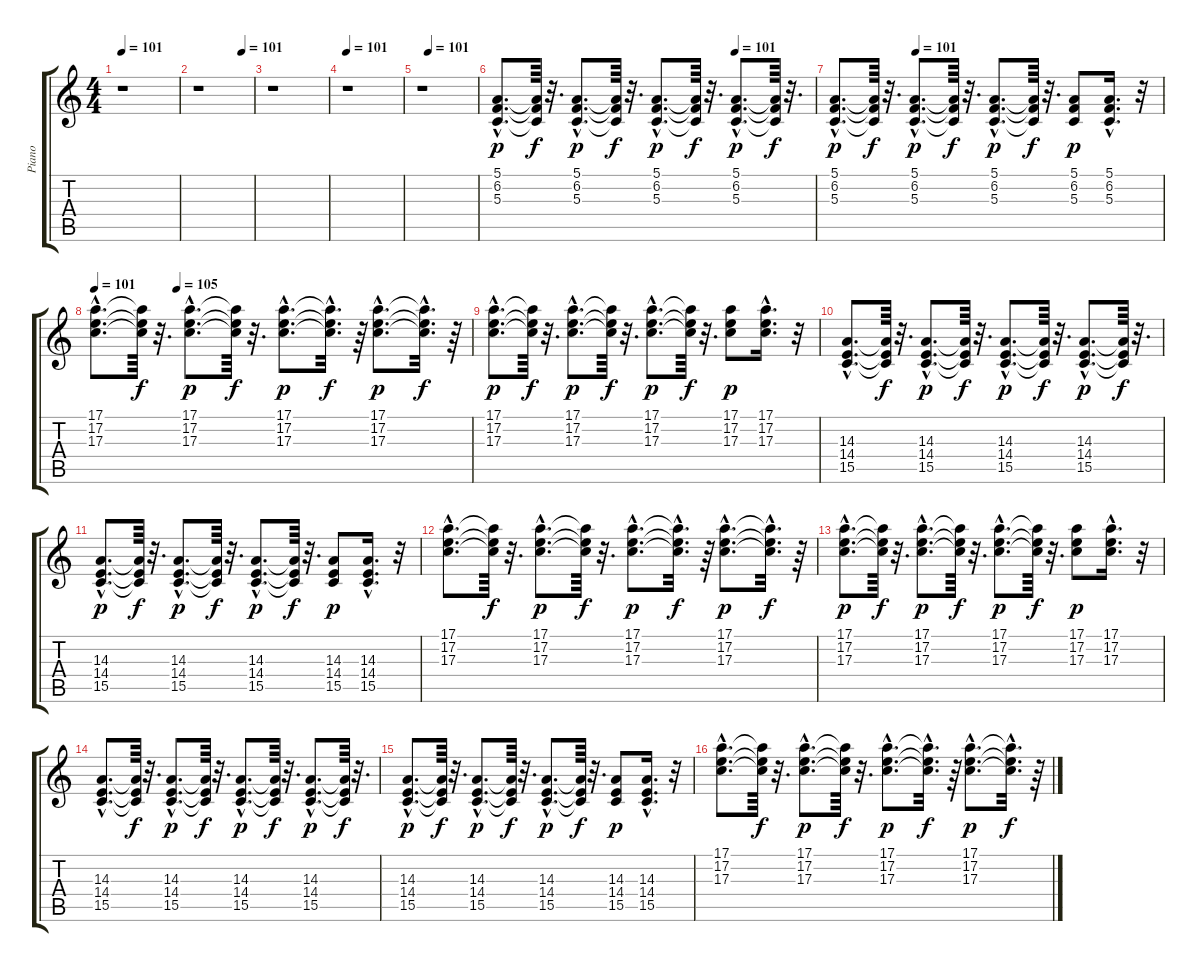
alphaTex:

\track ("Piano" "Piano") {instrument acousticgrandpiano}
\staff {score tabs}
\tuning (E4 B3 G3 D3 A2 E2) {hide}
\ts (4 4)
\tempo 101
\clef g2
\ks c
r.1{dy f} |
\tempo (101 0.796875)
r.1 |
r.1 |
\tempo 101
r.1 |
\tempo (101 0.125)
r.1 |
\tempo (101 0.75)
(5.1{hac} 6.2{hac} 5.3{hac}).8{d dy p} (5.1{t} 6.2{t} 5.3{t}).64{dy f} r.32{d} (5.1{hac} 6.2{hac} 5.3{hac}).8{d dy p} (5.1{t} 6.2{t} 5.3{t}).64{dy f} r.32{d} (5.1{hac} 6.2{hac} 5.3{hac}).8{d dy p} (5.1{t} 6.2{t} 5.3{t}).64{dy f} r.32{d} (5.1{hac} 6.2{hac} 5.3{hac}).8{d dy p} (5.1{t} 6.2{t} 5.3{t}).64{dy f} r.32{d} |
\tempo (101 0.25)
(5.1{hac} 6.2{hac} 5.3{hac}).8{d dy p} (5.1{t} 6.2{t} 5.3{t}).64{dy f} r.32{d} (5.1{hac} 6.2{hac} 5.3{hac}).8{d dy p} (5.1{t} 6.2{t} 5.3{t}).64{dy f} r.32{d} (5.1{hac} 6.2{hac} 5.3{hac}).8{d dy p} (5.1{t} 6.2{t} 5.3{t}).64{dy f} r.32{d} (5.1 6.2 5.3).8{dy p} (5.1{hac} 6.2{hac} 5.3{hac}).16{d} r.32 |
\tempo 101
\tempo (105 0.21875)
(17.1{hac} 17.2{hac} 17.3{hac}).8{d} (17.1{t} 17.2{t} 17.3{t}).64{dy f} r.32{d} (17.1{hac} 17.2{hac} 17.3{hac}).8{d dy p} (17.1{t} 17.2{t} 17.3{t}).64{dy f} r.32{d} (17.1{hac} 17.2{hac} 17.3{hac}).8{d dy p} (17.1{hac t} 17.2{hac t} 17.3{hac t}).32{d dy f} r.64 (17.1{hac} 17.2{hac} 17.3{hac}).8{d dy p} (17.1{hac t} 17.2{hac t} 17.3{hac t}).32{d dy f} r.64 |
(17.1{hac} 17.2{hac} 17.3{hac}).8{d dy p} (17.1{t} 17.2{t} 17.3{t}).64{dy f} r.32{d} (17.1{hac} 17.2{hac} 17.3{hac}).8{d dy p} (17.1{t} 17.2{t} 17.3{t}).64{dy f} r.32{d} (17.1{hac} 17.2{hac} 17.3{hac}).8{d dy p} (17.1{t} 17.2{t} 17.3{t}).64{dy f} r.32{d} (17.1 17.2 17.3).8{dy p} (17.1{hac} 17.2{hac} 17.3{hac}).16{d} r.32 |
(14.3{hac} 14.4{hac} 15.5{hac}).8{d} (14.3{t} 14.4{t} 15.5{t}).64{dy f} r.32{d} (14.3{hac} 14.4{hac} 15.5{hac}).8{d dy p} (14.3{t} 14.4{t} 15.5{t}).64{dy f} r.32{d} (14.3{hac} 14.4{hac} 15.5{hac}).8{d dy p} (14.3{t} 14.4{t} 15.5{t}).64{dy f} r.32{d} (14.3{hac} 14.4{hac} 15.5{hac}).8{d dy p} (14.3{t} 14.4{t} 15.5{t}).64{dy f} r.32{d} |
(14.3{hac} 14.4{hac} 15.5{hac}).8{d dy p} (14.3{t} 14.4{t} 15.5{t}).64{dy f} r.32{d} (14.3{hac} 14.4{hac} 15.5{hac}).8{d dy p} (14.3{t} 14.4{t} 15.5{t}).64{dy f} r.32{d} (14.3{hac} 14.4{hac} 15.5{hac}).8{d dy p} (14.3{t} 14.4{t} 15.5{t}).64{dy f} r.32{d} (14.3 14.4 15.5).8{dy p} (14.3{hac} 14.4{hac} 15.5{hac}).16{d} r.32 |
(17.1{hac} 17.2{hac} 17.3{hac}).8{d} (17.1{t} 17.2{t} 17.3{t}).64{dy f} r.32{d} (17.1{hac} 17.2{hac} 17.3{hac}).8{d dy p} (17.1{t} 17.2{t} 17.3{t}).64{dy f} r.32{d} (17.1{hac} 17.2{hac} 17.3{hac}).8{d dy p} (17.1{hac t} 17.2{hac t} 17.3{hac t}).32{d dy f} r.64 (17.1{hac} 17.2{hac} 17.3{hac}).8{d dy p} (17.1{hac t} 17.2{hac t} 17.3{hac t}).32{d dy f} r.64 |
(17.1{hac} 17.2{hac} 17.3{hac}).8{d dy p} (17.1{t} 17.2{t} 17.3{t}).64{dy f} r.32{d} (17.1{hac} 17.2{hac} 17.3{hac}).8{d dy p} (17.1{t} 17.2{t} 17.3{t}).64{dy f} r.32{d} (17.1{hac} 17.2{hac} 17.3{hac}).8{d dy p} (17.1{t} 17.2{t} 17.3{t}).64{dy f} r.32{d} (17.1 17.2 17.3).8{dy p} (17.1{hac} 17.2{hac} 17.3{hac}).16{d} r.32 |
(14.3{hac} 14.4{hac} 15.5{hac}).8{d} (14.3{t} 14.4{t} 15.5{t}).64{dy f} r.32{d} (14.3{hac} 14.4{hac} 15.5{hac}).8{d dy p} (14.3{t} 14.4{t} 15.5{t}).64{dy f} r.32{d} (14.3{hac} 14.4{hac} 15.5{hac}).8{d dy p} (14.3{t} 14.4{t} 15.5{t}).64{dy f} r.32{d} (14.3{hac} 14.4{hac} 15.5{hac}).8{d dy p} (14.3{t} 14.4{t} 15.5{t}).64{dy f} r.32{d} |
(14.3{hac} 14.4{hac} 15.5{hac}).8{d dy p} (14.3{t} 14.4{t} 15.5{t}).64{dy f} r.32{d} (14.3{hac} 14.4{hac} 15.5{hac}).8{d dy p} (14.3{t} 14.4{t} 15.5{t}).64{dy f} r.32{d} (14.3{hac} 14.4{hac} 15.5{hac}).8{d dy p} (14.3{t} 14.4{t} 15.5{t}).64{dy f} r.32{d} (14.3 14.4 15.5).8{dy p} (14.3{hac} 14.4{hac} 15.5{hac}).16{d} r.32 |
(17.1{hac} 17.2{hac} 17.3{hac}).8{d} (17.1{t} 17.2{t} 17.3{t}).64{dy f} r.32{d} (17.1{hac} 17.2{hac} 17.3{hac}).8{d dy p} (17.1{t} 17.2{t} 17.3{t}).64{dy f} r.32{d} (17.1{hac} 17.2{hac} 17.3{hac}).8{d dy p} (17.1{hac t} 17.2{hac t} 17.3{hac t}).32{d dy f} r.64 (17.1{hac} 17.2{hac} 17.3{hac}).8{d dy p} (17.1{hac t} 17.2{hac t} 17.3{hac t}).32{d dy f} r.64
